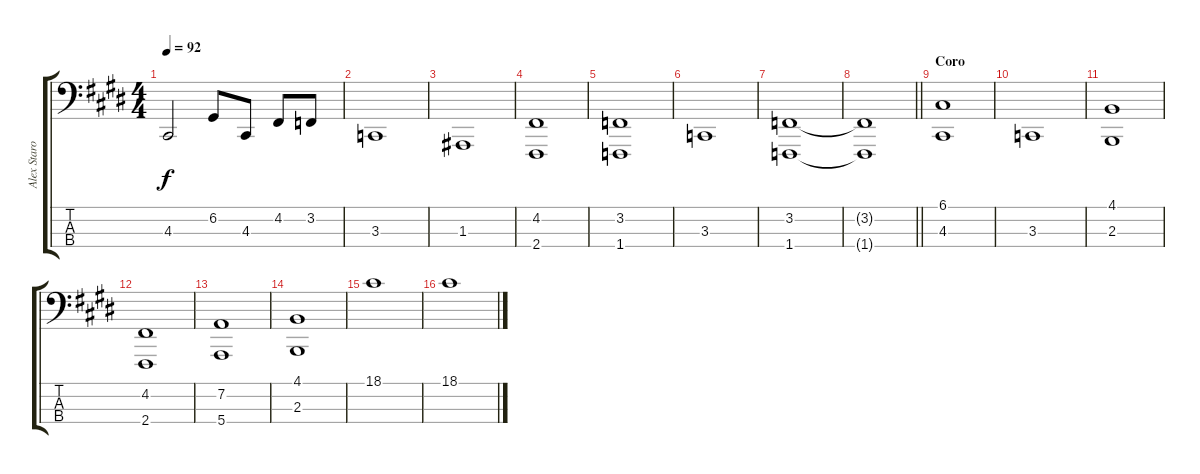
\track ("Alex Staropoli" "Alex Staro") {instrument brightacousticpiano}
\staff {score tabs}
\tuning (G2 D2 A1 E1) {hide}
\ts (4 4)
\tempo 92
\clef f4
\ks c#minor
4.3.2{dy f} 6.2.8 4.3.8 4.2.8 3.2.8 |
3.3.1 |
1.3.1 |
(4.2 2.4).1 |
(3.2 1.4).1 |
3.3.1 |
(3.2 1.4).1 |
\barLineRight lightlight
(3.2{t} 1.4{t}).1 |
\section ("" "Coro")
(6.1 4.3).1 |
3.3.1 |
(4.1 2.3).1 |
(4.2 2.4).1 |
(7.2 5.4).1 |
(4.1 2.3).1 |
18.1.1 |
18.1.1
